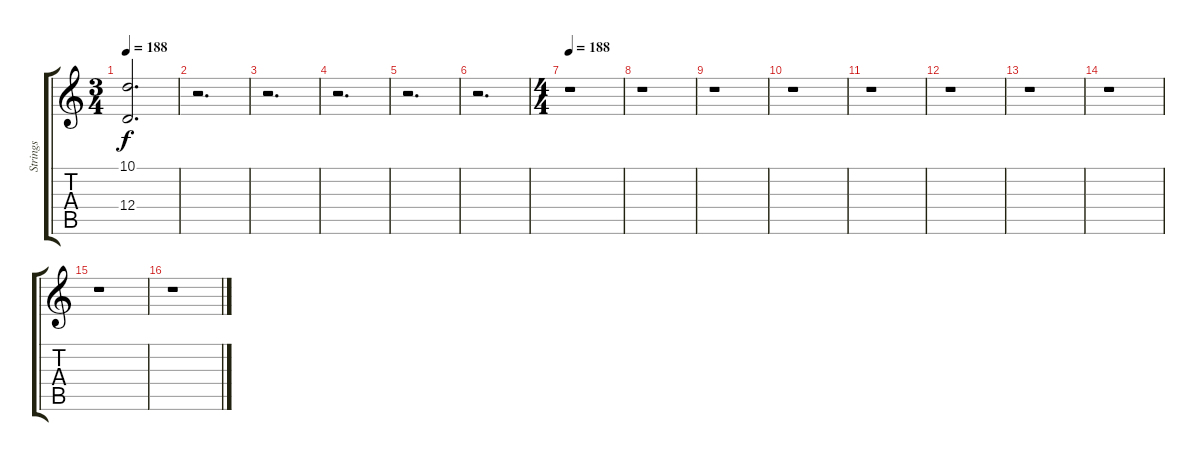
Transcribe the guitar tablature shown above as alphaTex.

\track ("Strings" "Strings") {instrument stringensemble1}
\staff {score tabs}
\tuning (E4 B3 G3 D3 A2 E2) {hide}
\ts (3 4)
\tempo 188
\clef g2
\ks c
(10.1 12.4).2{d dy f} |
r.2{d} |
r.2{d} |
r.2{d} |
r.2{d} |
r.2{d} |
\ts (4 4)
\tempo 188
r.1 |
r.1 |
r.1 |
r.1 |
r.1 |
r.1 |
r.1 |
r.1 |
r.1 |
r.1
